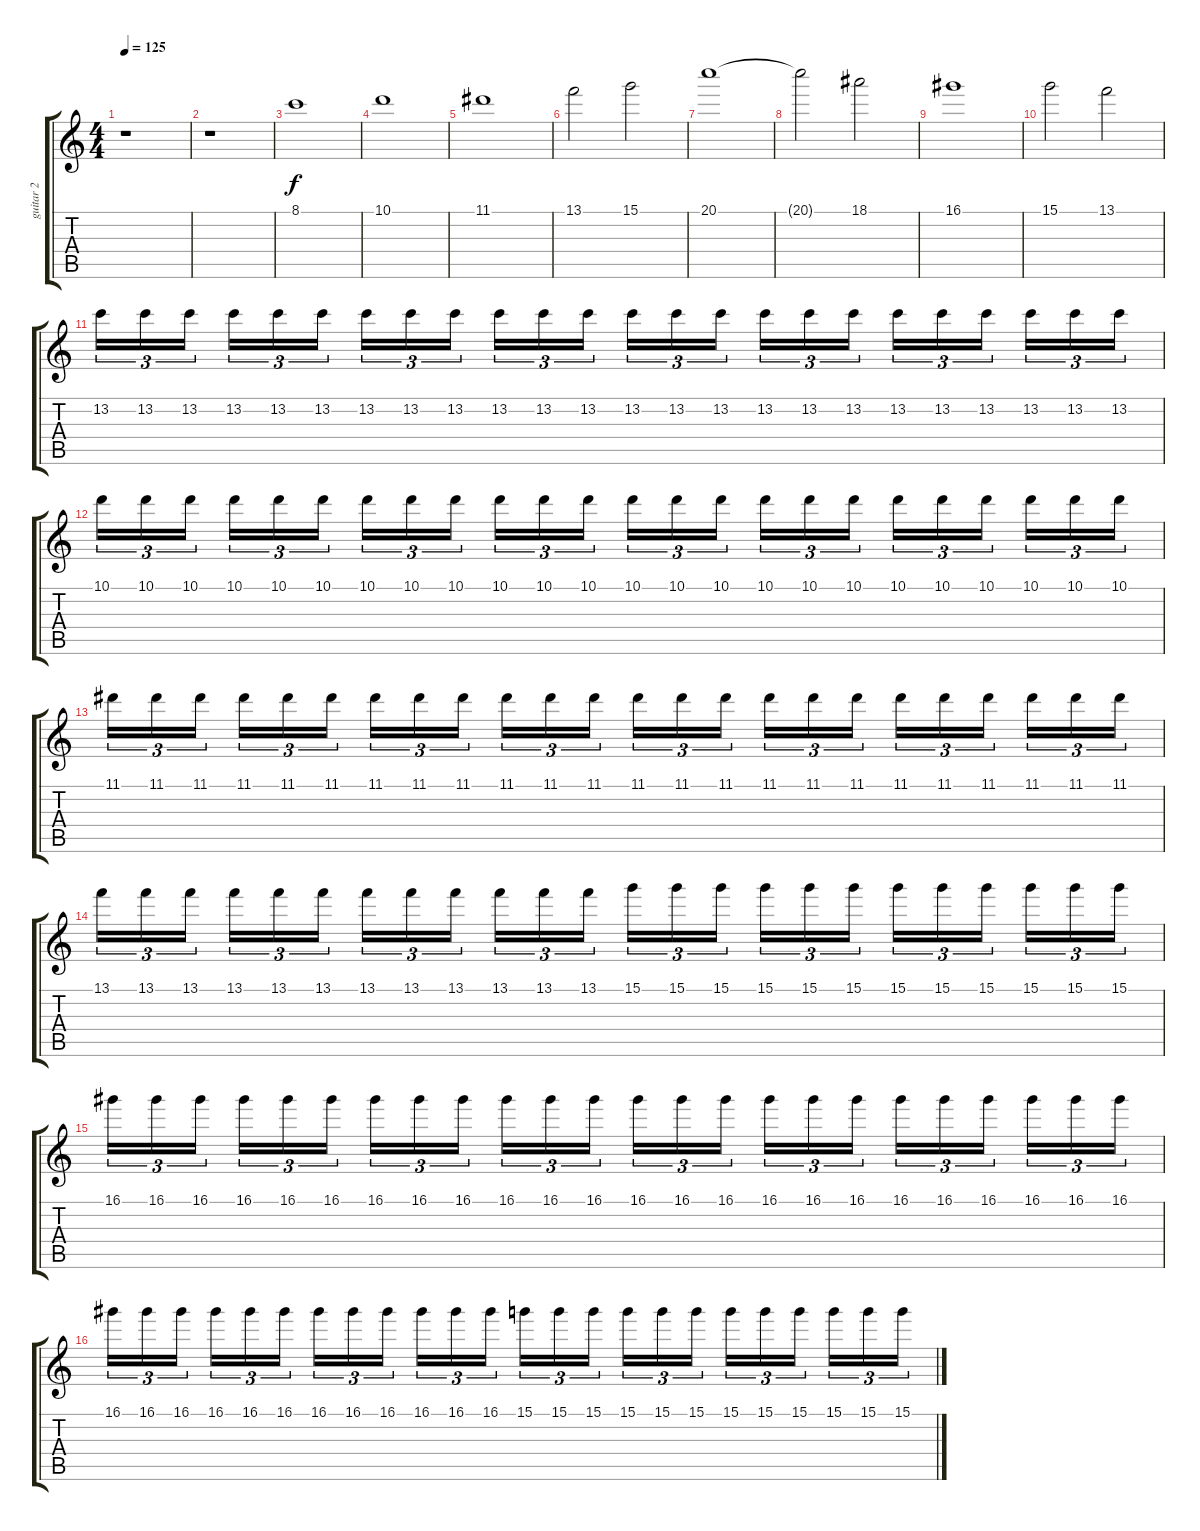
\track ("guitar 2" "guitar 2") {instrument overdrivenguitar}
\staff {score tabs}
\tuning (E4 B3 G3 D3 A2 E2) {hide}
\ts (4 4)
\tempo 125
\clef g2
\ks c
r.1{dy f} |
r.1 |
8.1.1 |
10.1.1 |
11.1.1 |
13.1.2 15.1.2 |
20.1.1 |
20.1{t}.2 18.1.2 |
16.1.1 |
15.1.2 13.1.2 |
13.2.16{tu (3 2)} 13.2.16{tu (3 2)} 13.2.16{tu (3 2)} 13.2.16{tu (3 2)} 13.2.16{tu (3 2)} 13.2.16{tu (3 2)} 13.2.16{tu (3 2)} 13.2.16{tu (3 2)} 13.2.16{tu (3 2)} 13.2.16{tu (3 2)} 13.2.16{tu (3 2)} 13.2.16{tu (3 2)} 13.2.16{tu (3 2)} 13.2.16{tu (3 2)} 13.2.16{tu (3 2)} 13.2.16{tu (3 2)} 13.2.16{tu (3 2)} 13.2.16{tu (3 2)} 13.2.16{tu (3 2)} 13.2.16{tu (3 2)} 13.2.16{tu (3 2)} 13.2.16{tu (3 2)} 13.2.16{tu (3 2)} 13.2.16{tu (3 2)} |
10.1.16{tu (3 2)} 10.1.16{tu (3 2)} 10.1.16{tu (3 2)} 10.1.16{tu (3 2)} 10.1.16{tu (3 2)} 10.1.16{tu (3 2)} 10.1.16{tu (3 2)} 10.1.16{tu (3 2)} 10.1.16{tu (3 2)} 10.1.16{tu (3 2)} 10.1.16{tu (3 2)} 10.1.16{tu (3 2)} 10.1.16{tu (3 2)} 10.1.16{tu (3 2)} 10.1.16{tu (3 2)} 10.1.16{tu (3 2)} 10.1.16{tu (3 2)} 10.1.16{tu (3 2)} 10.1.16{tu (3 2)} 10.1.16{tu (3 2)} 10.1.16{tu (3 2)} 10.1.16{tu (3 2)} 10.1.16{tu (3 2)} 10.1.16{tu (3 2)} |
11.1.16{tu (3 2)} 11.1.16{tu (3 2)} 11.1.16{tu (3 2)} 11.1.16{tu (3 2)} 11.1.16{tu (3 2)} 11.1.16{tu (3 2)} 11.1.16{tu (3 2)} 11.1.16{tu (3 2)} 11.1.16{tu (3 2)} 11.1.16{tu (3 2)} 11.1.16{tu (3 2)} 11.1.16{tu (3 2)} 11.1.16{tu (3 2)} 11.1.16{tu (3 2)} 11.1.16{tu (3 2)} 11.1.16{tu (3 2)} 11.1.16{tu (3 2)} 11.1.16{tu (3 2)} 11.1.16{tu (3 2)} 11.1.16{tu (3 2)} 11.1.16{tu (3 2)} 11.1.16{tu (3 2)} 11.1.16{tu (3 2)} 11.1.16{tu (3 2)} |
13.1.16{tu (3 2)} 13.1.16{tu (3 2)} 13.1.16{tu (3 2)} 13.1.16{tu (3 2)} 13.1.16{tu (3 2)} 13.1.16{tu (3 2)} 13.1.16{tu (3 2)} 13.1.16{tu (3 2)} 13.1.16{tu (3 2)} 13.1.16{tu (3 2)} 13.1.16{tu (3 2)} 13.1.16{tu (3 2)} 15.1.16{tu (3 2)} 15.1.16{tu (3 2)} 15.1.16{tu (3 2)} 15.1.16{tu (3 2)} 15.1.16{tu (3 2)} 15.1.16{tu (3 2)} 15.1.16{tu (3 2)} 15.1.16{tu (3 2)} 15.1.16{tu (3 2)} 15.1.16{tu (3 2)} 15.1.16{tu (3 2)} 15.1.16{tu (3 2)} |
16.1.16{tu (3 2)} 16.1.16{tu (3 2)} 16.1.16{tu (3 2)} 16.1.16{tu (3 2)} 16.1.16{tu (3 2)} 16.1.16{tu (3 2)} 16.1.16{tu (3 2)} 16.1.16{tu (3 2)} 16.1.16{tu (3 2)} 16.1.16{tu (3 2)} 16.1.16{tu (3 2)} 16.1.16{tu (3 2)} 16.1.16{tu (3 2)} 16.1.16{tu (3 2)} 16.1.16{tu (3 2)} 16.1.16{tu (3 2)} 16.1.16{tu (3 2)} 16.1.16{tu (3 2)} 16.1.16{tu (3 2)} 16.1.16{tu (3 2)} 16.1.16{tu (3 2)} 16.1.16{tu (3 2)} 16.1.16{tu (3 2)} 16.1.16{tu (3 2)} |
16.1.16{tu (3 2)} 16.1.16{tu (3 2)} 16.1.16{tu (3 2)} 16.1.16{tu (3 2)} 16.1.16{tu (3 2)} 16.1.16{tu (3 2)} 16.1.16{tu (3 2)} 16.1.16{tu (3 2)} 16.1.16{tu (3 2)} 16.1.16{tu (3 2)} 16.1.16{tu (3 2)} 16.1.16{tu (3 2)} 15.1.16{tu (3 2)} 15.1.16{tu (3 2)} 15.1.16{tu (3 2)} 15.1.16{tu (3 2)} 15.1.16{tu (3 2)} 15.1.16{tu (3 2)} 15.1.16{tu (3 2)} 15.1.16{tu (3 2)} 15.1.16{tu (3 2)} 15.1.16{tu (3 2)} 15.1.16{tu (3 2)} 15.1.16{tu (3 2)}
